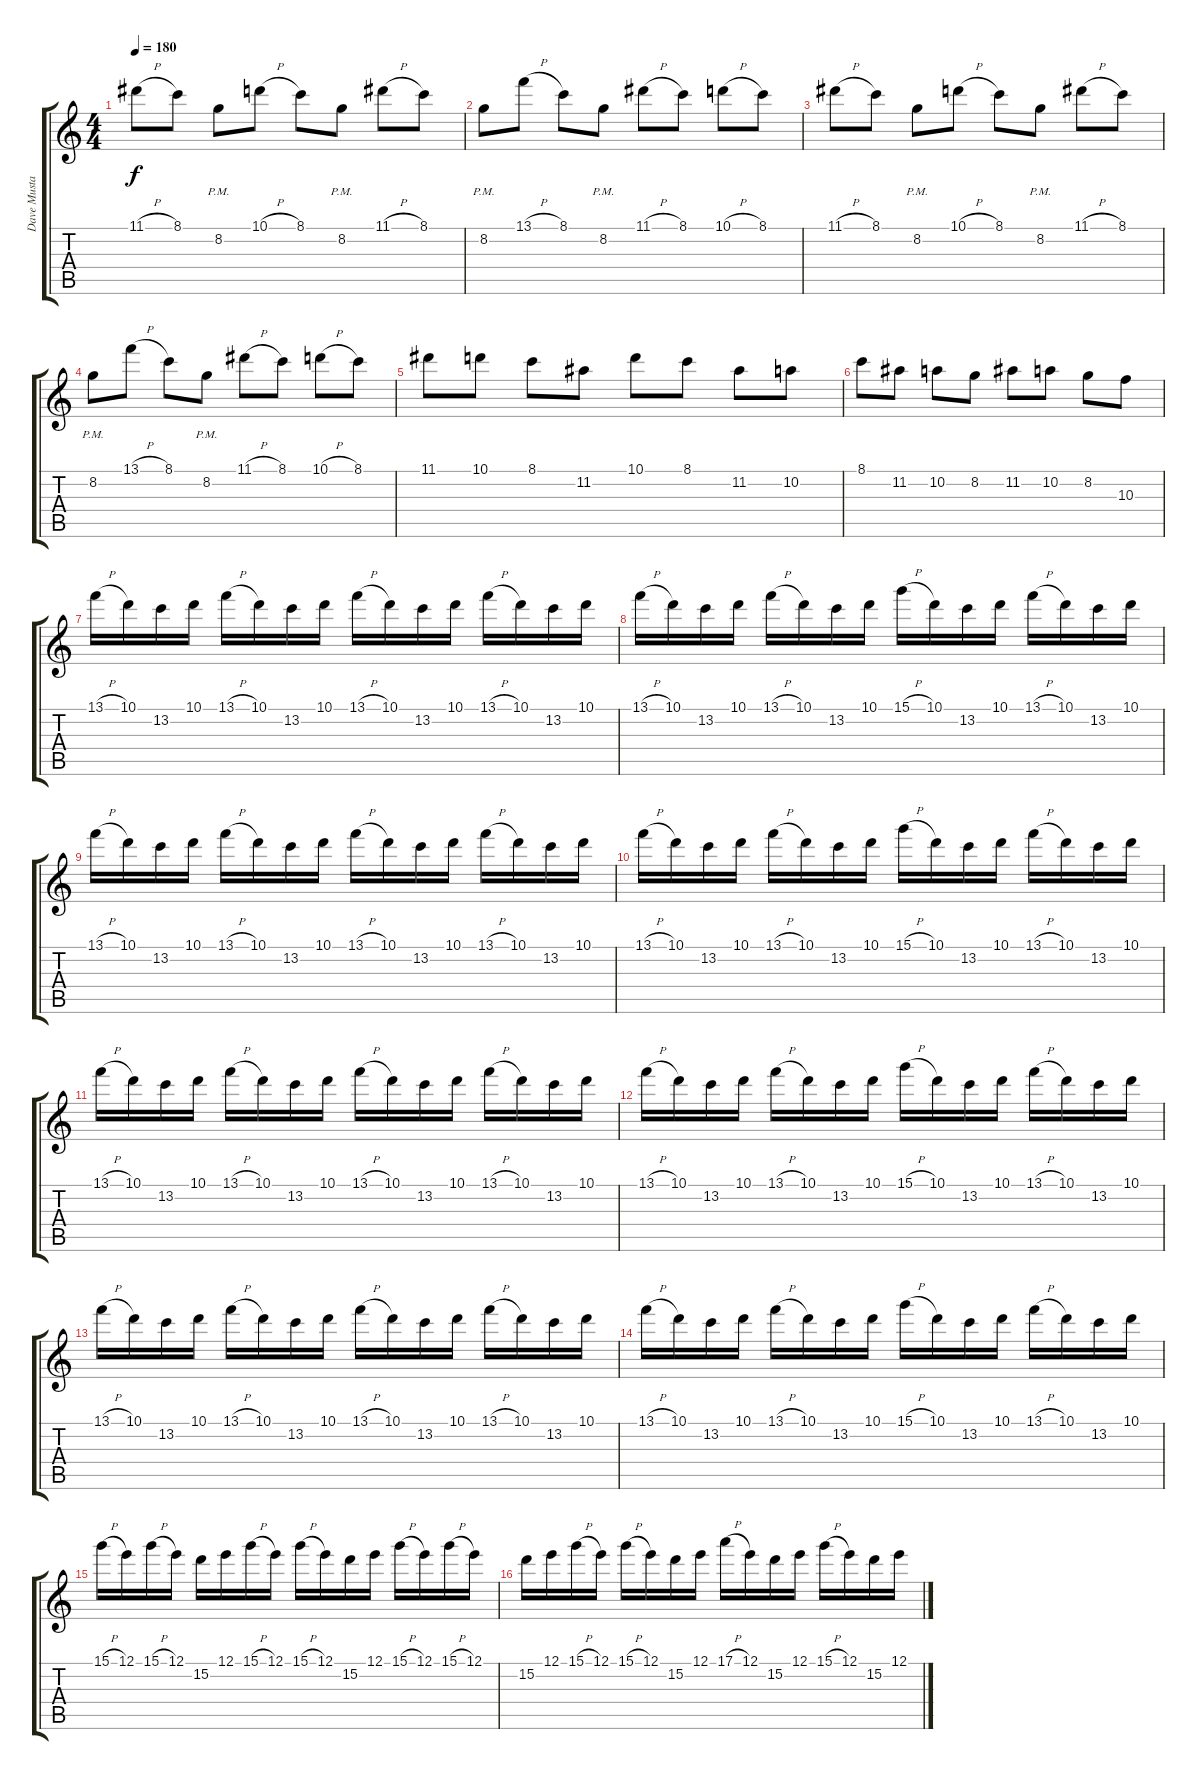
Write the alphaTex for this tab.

\track ("Dave Mustaine" "Dave Musta") {instrument distortionguitar}
\staff {score tabs}
\tuning (E4 B3 G3 D3 A2 E2) {hide}
\ts (4 4)
\tempo 180
\clef g2
\ks c
11.1{h}.8{dy f} 8.1.8 8.2{pm}.8 10.1{h}.8 8.1.8 8.2{pm}.8 11.1{h}.8 8.1.8 |
8.2{pm}.8 13.1{h}.8 8.1.8 8.2{pm}.8 11.1{h}.8 8.1.8 10.1{h}.8 8.1.8 |
11.1{h}.8 8.1.8 8.2{pm}.8 10.1{h}.8 8.1.8 8.2{pm}.8 11.1{h}.8 8.1.8 |
8.2{pm}.8 13.1{h}.8 8.1.8 8.2{pm}.8 11.1{h}.8 8.1.8 10.1{h}.8 8.1.8 |
11.1.8 10.1.8 8.1.8 11.2.8 10.1.8 8.1.8 11.2.8 10.2.8 |
8.1.8 11.2.8 10.2.8 8.2.8 11.2.8 10.2.8 8.2.8 10.3.8 |
13.1{h}.16 10.1.16 13.2.16 10.1.16 13.1{h}.16 10.1.16 13.2.16 10.1.16 13.1{h}.16 10.1.16 13.2.16 10.1.16 13.1{h}.16 10.1.16 13.2.16 10.1.16 |
13.1{h}.16 10.1.16 13.2.16 10.1.16 13.1{h}.16 10.1.16 13.2.16 10.1.16 15.1{h}.16 10.1.16 13.2.16 10.1.16 13.1{h}.16 10.1.16 13.2.16 10.1.16 |
13.1{h}.16 10.1.16 13.2.16 10.1.16 13.1{h}.16 10.1.16 13.2.16 10.1.16 13.1{h}.16 10.1.16 13.2.16 10.1.16 13.1{h}.16 10.1.16 13.2.16 10.1.16 |
13.1{h}.16 10.1.16 13.2.16 10.1.16 13.1{h}.16 10.1.16 13.2.16 10.1.16 15.1{h}.16 10.1.16 13.2.16 10.1.16 13.1{h}.16 10.1.16 13.2.16 10.1.16 |
13.1{h}.16 10.1.16 13.2.16 10.1.16 13.1{h}.16 10.1.16 13.2.16 10.1.16 13.1{h}.16 10.1.16 13.2.16 10.1.16 13.1{h}.16 10.1.16 13.2.16 10.1.16 |
13.1{h}.16 10.1.16 13.2.16 10.1.16 13.1{h}.16 10.1.16 13.2.16 10.1.16 15.1{h}.16 10.1.16 13.2.16 10.1.16 13.1{h}.16 10.1.16 13.2.16 10.1.16 |
13.1{h}.16 10.1.16 13.2.16 10.1.16 13.1{h}.16 10.1.16 13.2.16 10.1.16 13.1{h}.16 10.1.16 13.2.16 10.1.16 13.1{h}.16 10.1.16 13.2.16 10.1.16 |
13.1{h}.16 10.1.16 13.2.16 10.1.16 13.1{h}.16 10.1.16 13.2.16 10.1.16 15.1{h}.16 10.1.16 13.2.16 10.1.16 13.1{h}.16 10.1.16 13.2.16 10.1.16 |
15.1{h}.16 12.1.16 15.1{h}.16 12.1.16 15.2.16 12.1.16 15.1{h}.16 12.1.16 15.1{h}.16 12.1.16 15.2.16 12.1.16 15.1{h}.16 12.1.16 15.1{h}.16 12.1.16 |
15.2.16 12.1.16 15.1{h}.16 12.1.16 15.1{h}.16 12.1.16 15.2.16 12.1.16 17.1{h}.16 12.1.16 15.2.16 12.1.16 15.1{h}.16 12.1.16 15.2.16 12.1.16
